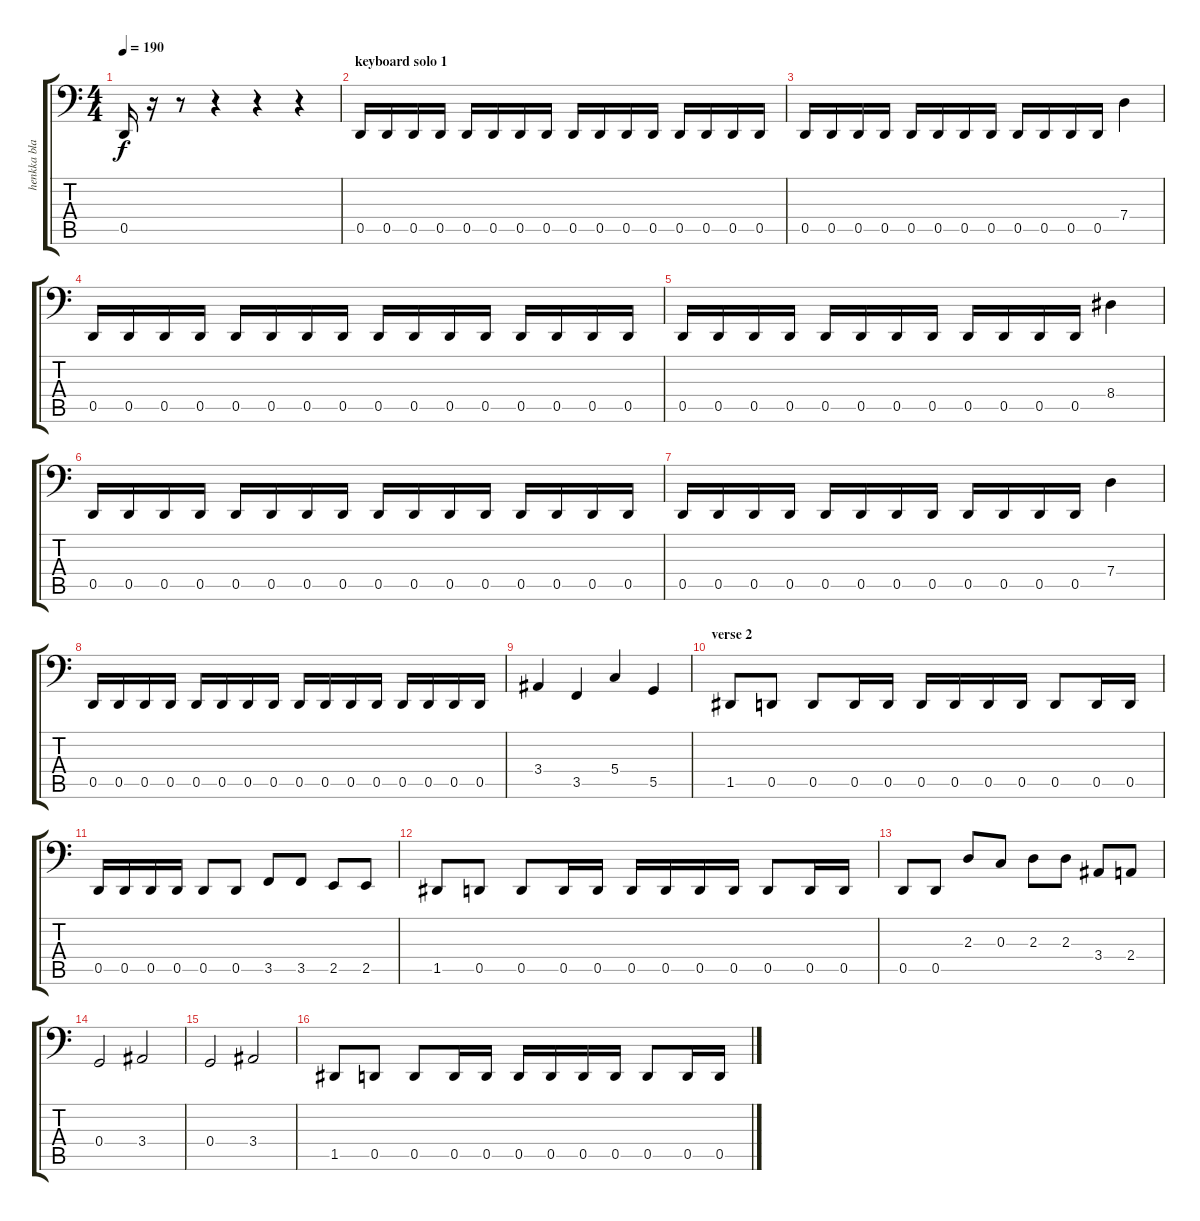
\track ("henkka blacksmith" "henkka bla") {instrument electricbasspick}
\staff {score tabs}
\tuning (A2 E2 C2 G1 D1 A0) {hide}
\ts (4 4)
\tempo 190
\clef f4
\ks c
0.5.16{dy f} r.16 r.8 r.4 r.4 r.4 |
\section ("" "keyboard solo 1")
0.5.16 0.5.16 0.5.16 0.5.16 0.5.16 0.5.16 0.5.16 0.5.16 0.5.16 0.5.16 0.5.16 0.5.16 0.5.16 0.5.16 0.5.16 0.5.16 |
0.5.16 0.5.16 0.5.16 0.5.16 0.5.16 0.5.16 0.5.16 0.5.16 0.5.16 0.5.16 0.5.16 0.5.16 7.4.4 |
0.5.16 0.5.16 0.5.16 0.5.16 0.5.16 0.5.16 0.5.16 0.5.16 0.5.16 0.5.16 0.5.16 0.5.16 0.5.16 0.5.16 0.5.16 0.5.16 |
0.5.16 0.5.16 0.5.16 0.5.16 0.5.16 0.5.16 0.5.16 0.5.16 0.5.16 0.5.16 0.5.16 0.5.16 8.4.4 |
0.5.16 0.5.16 0.5.16 0.5.16 0.5.16 0.5.16 0.5.16 0.5.16 0.5.16 0.5.16 0.5.16 0.5.16 0.5.16 0.5.16 0.5.16 0.5.16 |
0.5.16 0.5.16 0.5.16 0.5.16 0.5.16 0.5.16 0.5.16 0.5.16 0.5.16 0.5.16 0.5.16 0.5.16 7.4.4 |
0.5.16 0.5.16 0.5.16 0.5.16 0.5.16 0.5.16 0.5.16 0.5.16 0.5.16 0.5.16 0.5.16 0.5.16 0.5.16 0.5.16 0.5.16 0.5.16 |
3.4.4 3.5.4 5.4.4 5.5.4 |
\section ("" "verse 2")
1.5.8 0.5.8 0.5.8 0.5.16 0.5.16 0.5.16 0.5.16 0.5.16 0.5.16 0.5.8 0.5.16 0.5.16 |
0.5.16 0.5.16 0.5.16 0.5.16 0.5.8 0.5.8 3.5.8 3.5.8 2.5.8 2.5.8 |
1.5.8 0.5.8 0.5.8 0.5.16 0.5.16 0.5.16 0.5.16 0.5.16 0.5.16 0.5.8 0.5.16 0.5.16 |
0.5.8 0.5.8 2.3.8 0.3.8 2.3.8 2.3.8 3.4.8 2.4.8 |
0.4.2 3.4.2 |
0.4.2 3.4.2 |
1.5.8 0.5.8 0.5.8 0.5.16 0.5.16 0.5.16 0.5.16 0.5.16 0.5.16 0.5.8 0.5.16 0.5.16
